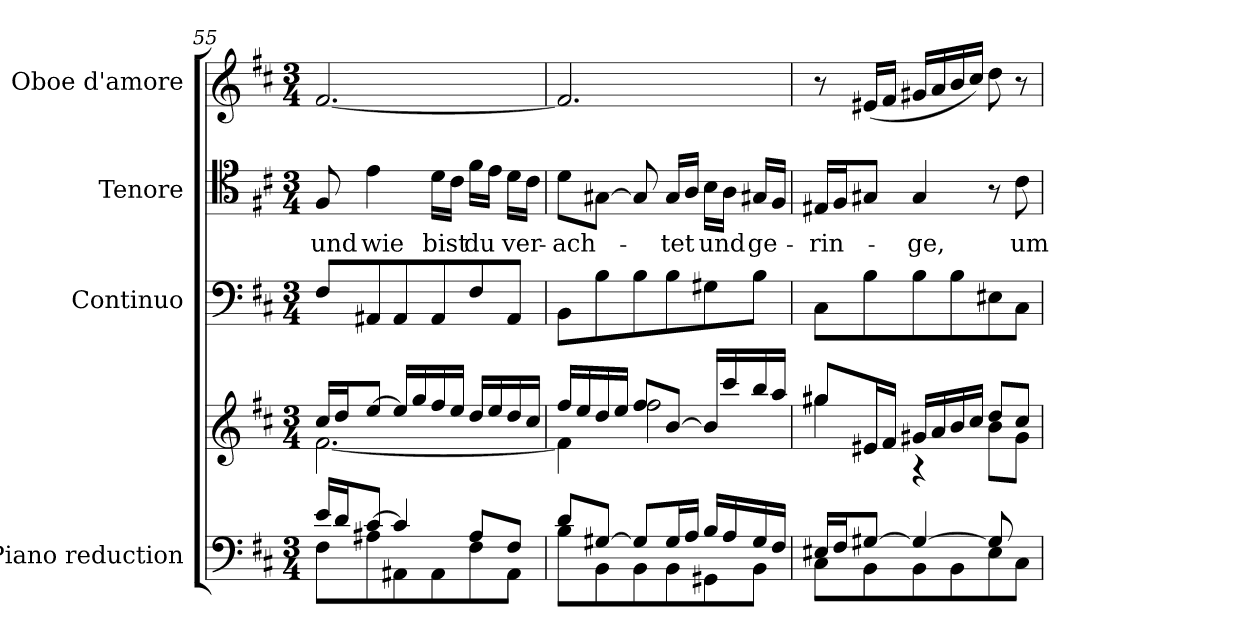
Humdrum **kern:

**kern	**kern	**kern	**kern	**text	**kern
*part4	*part4	*part3	*part2	*part2	*part1
*staff5	*staff4	*staff3	*staff2	*staff2	*staff1
*I"Piano reduction	*	*I"Continuo	*I"Tenore	*	*I"Oboe d'amore
*I'Pno	*	*	*	*	*I'Ob
*clefF4	*clefG2	*clefF4	*clefC4	*	*clefG2
*k[f#c#]	*k[f#c#]	*k[f#c#]	*k[f#c#]	*	*k[f#c#]
*M3/4	*M3/4	*M3/4	*M3/4	*	*M3/4
=55	=55	=55	=55	=55	=55
*^	*^	*	*	*	*
!	!	!	!	!	!	!LO:LY:b	!
16e/LL	8F#\L	16cc#/LL	[2.f#\	8F#/L	8F#/	und	[2.f#/
16d/J	.	16dd/J	.	.	.	.	.
!	!	!	!	!	!	!LO:LY:b	!
[8c#/J	8A#X\	[8ee/J	.	8AA#X/	4e\	wie	.
4c#/]	8AA#X\	16ee/LL]	.	8AA#/	.	.	.
.	.	16gg/	.	.	.	.	.
!	!	!	!	!	!	!LO:LY:b	!
.	8AA#\	16ff#/	.	8AA#/	16d\LL	bist	.
.	.	16ee/JJ	.	.	16c#\JJ	.	.
!	!	!	!	!	!	!LO:LY:b	!
8A#/L	8F#\	16dd/LL	.	8F#/	16f#\LL	du	.
.	.	16ee/	.	.	16e\JJ	.	.
!	!	!	!	!	!	!LO:LY:b	!
8F#/J	8AA#\J	16dd/	.	8AA#/J	16d\LL	ver-	.
.	.	16cc#/JJ	.	.	16c#\JJ	.	.
=56	=56	=56	=56	=56	=56	=56	=56
!	!	!	!	!	!	!LO:LY:b	!
8d/L	8B\L	16ff#/LL	4f#\]	8BB\L	8d\L	-ach-	2.f#/]
.	.	16ee/	.	.	.	.	.
[8G#X/J	8BB\	16dd/	.	8B\	[8G#X\J	.	.
.	.	16ee/JJ	.	.	.	.	.
8G#/L]	8BB\	8ff#/L	2ff#\	8B\	8G#/]	.	.
!	!	!	!	!	!	!LO:LY:b	!
16G#/L	8BB\	[8b/J	.	8B\	16G#/LL	-tet	.
16A/JJ	.	.	.	.	16A/JJ	.	.
!	!	!	!	!	!	!LO:LY:b	!
16B/LL	8GG#X\	16b/LL]	.	8G#X\	16B\LL	und	.
16A/	.	16ccc#/	.	.	16A\JJ	.	.
!	!	!	!	!	!	!LO:LY:b	!
16G#/	8BB\J	16bb/	.	8B\J	16G#X/LL	ge-	.
16F#/JJ	.	16aa/JJ	.	.	16F#/JJ	.	.
=57	=57	=57	=57	=57	=57	=57	=57
*	*	*	*^	*	*	*	*
!	!	!	!	!	!	!	!LO:LY:b	!
16E#X/LL	8C#\L	8gg#X/L	4gg#\	8ryy	8C#\L	16E#X/LL	-rin-	8r
16F#/J	.	.	.	.	.	16F#/J	.	.
*	*	*	*v	*v	*	*	*	*
[8G#X/J	8BB\	16e#X/L	.	8B\	8G#X/J	.	(16e#X/LL
.	.	16f#/JJ	.	.	.	.	16f#/JJ
!	!	!	!	!	!	!LO:LY:b	!
4G#/_	8BB\	16g#X/LL	4r	8B\	4G#/	-ge,	16g#X/LL
.	.	16a/	.	.	.	.	16a/
.	8BB\	16b/	.	8B\	.	.	16b/
.	.	16cc#/JJ	.	.	.	.	16cc#/JJ)
8G#/L]	8E#\	8dd/L	8b\L	8E#X\	8r	.	8dd\
*	*	*	*^	*	*	*	*
!	!	!	!	!	!	!	!LO:LY:b	!
8ryy	8C#\J	8cc#/J	8g#\J	8e#\J	8C#\J	8c#\	um	8r
*v	*v	*	*	*	*	*	*	*
*	*v	*v	*v	*	*	*	*
=	=	=	=	=	=
*-	*-	*-	*-	*-	*-
